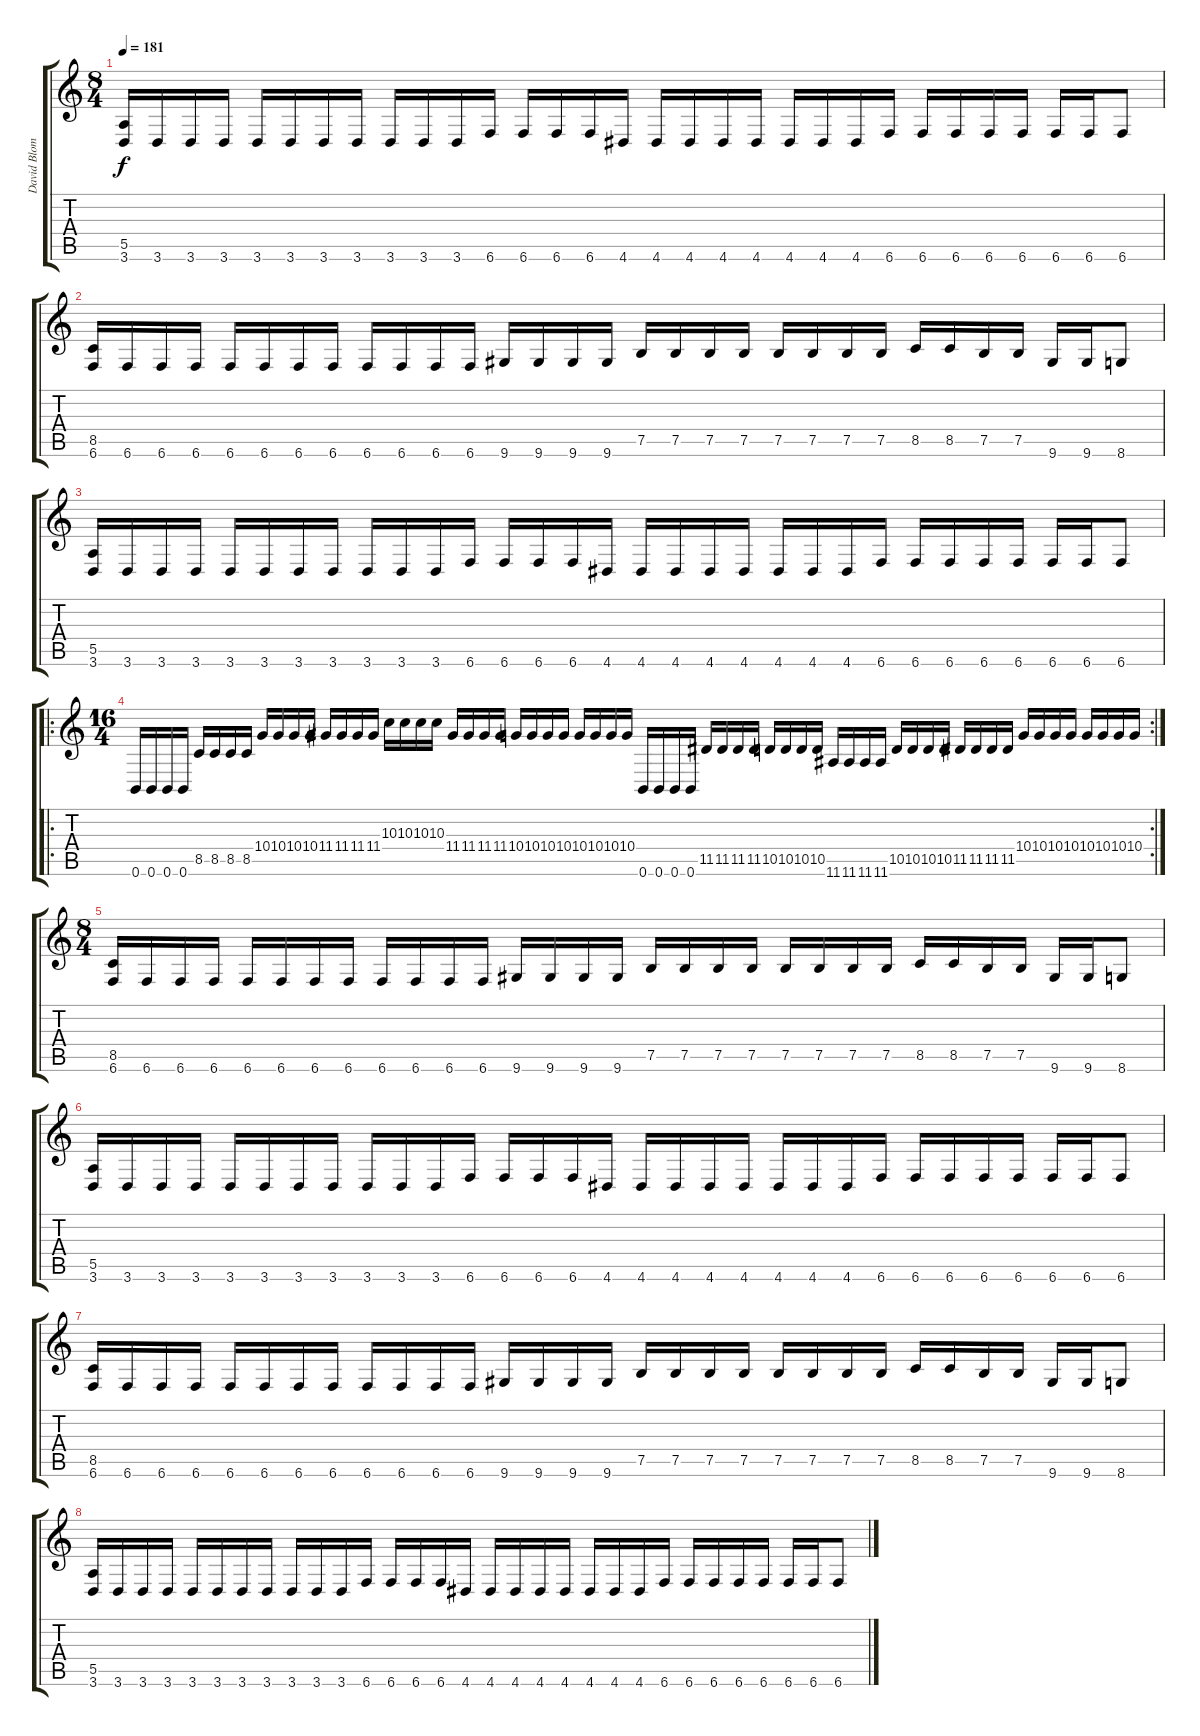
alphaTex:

\track ("David Blomqvist" "David Blom") {instrument distortionguitar}
\staff {score tabs}
\tuning (A3 Gb3 D3 A2 E2 B1) {hide}
\ts (8 4)
\tempo 181
\clef g2
\ks c
(5.5 3.6).16{dy f} 3.6.16 3.6.16 3.6.16 3.6.16 3.6.16 3.6.16 3.6.16 3.6.16 3.6.16 3.6.16 6.6.16 6.6.16 6.6.16 6.6.16 4.6.16 4.6.16 4.6.16 4.6.16 4.6.16 4.6.16 4.6.16 4.6.16 6.6.16 6.6.16 6.6.16 6.6.16 6.6.16 6.6.16 6.6.16 6.6.8 |
(8.5 6.6).16 6.6.16 6.6.16 6.6.16 6.6.16 6.6.16 6.6.16 6.6.16 6.6.16 6.6.16 6.6.16 6.6.16 9.6.16 9.6.16 9.6.16 9.6.16 7.5.16 7.5.16 7.5.16 7.5.16 7.5.16 7.5.16 7.5.16 7.5.16 8.5.16 8.5.16 7.5.16 7.5.16 9.6.16 9.6.16 8.6.8 |
(5.5 3.6).16 3.6.16 3.6.16 3.6.16 3.6.16 3.6.16 3.6.16 3.6.16 3.6.16 3.6.16 3.6.16 6.6.16 6.6.16 6.6.16 6.6.16 4.6.16 4.6.16 4.6.16 4.6.16 4.6.16 4.6.16 4.6.16 4.6.16 6.6.16 6.6.16 6.6.16 6.6.16 6.6.16 6.6.16 6.6.16 6.6.8 |
\ro
\rc 2
\ts (16 4)
0.6.16 0.6.16 0.6.16 0.6.16 8.5.16 8.5.16 8.5.16 8.5.16 10.4.16 10.4.16 10.4.16 10.4.16 11.4.16 11.4.16 11.4.16 11.4.16 10.3.16 10.3.16 10.3.16 10.3.16 11.4.16 11.4.16 11.4.16 11.4.16 10.4.16 10.4.16 10.4.16 10.4.16 10.4.16 10.4.16 10.4.16 10.4.16 0.6.16 0.6.16 0.6.16 0.6.16 11.5.16 11.5.16 11.5.16 11.5.16 10.5.16 10.5.16 10.5.16 10.5.16 11.6.16 11.6.16 11.6.16 11.6.16 10.5.16 10.5.16 10.5.16 10.5.16 11.5.16 11.5.16 11.5.16 11.5.16 10.4.16 10.4.16 10.4.16 10.4.16 10.4.16 10.4.16 10.4.16 10.4.16 |
\ts (8 4)
(8.5 6.6).16 6.6.16 6.6.16 6.6.16 6.6.16 6.6.16 6.6.16 6.6.16 6.6.16 6.6.16 6.6.16 6.6.16 9.6.16 9.6.16 9.6.16 9.6.16 7.5.16 7.5.16 7.5.16 7.5.16 7.5.16 7.5.16 7.5.16 7.5.16 8.5.16 8.5.16 7.5.16 7.5.16 9.6.16 9.6.16 8.6.8 |
(5.5 3.6).16 3.6.16 3.6.16 3.6.16 3.6.16 3.6.16 3.6.16 3.6.16 3.6.16 3.6.16 3.6.16 6.6.16 6.6.16 6.6.16 6.6.16 4.6.16 4.6.16 4.6.16 4.6.16 4.6.16 4.6.16 4.6.16 4.6.16 6.6.16 6.6.16 6.6.16 6.6.16 6.6.16 6.6.16 6.6.16 6.6.8 |
(8.5 6.6).16 6.6.16 6.6.16 6.6.16 6.6.16 6.6.16 6.6.16 6.6.16 6.6.16 6.6.16 6.6.16 6.6.16 9.6.16 9.6.16 9.6.16 9.6.16 7.5.16 7.5.16 7.5.16 7.5.16 7.5.16 7.5.16 7.5.16 7.5.16 8.5.16 8.5.16 7.5.16 7.5.16 9.6.16 9.6.16 8.6.8 |
(5.5 3.6).16 3.6.16 3.6.16 3.6.16 3.6.16 3.6.16 3.6.16 3.6.16 3.6.16 3.6.16 3.6.16 6.6.16 6.6.16 6.6.16 6.6.16 4.6.16 4.6.16 4.6.16 4.6.16 4.6.16 4.6.16 4.6.16 4.6.16 6.6.16 6.6.16 6.6.16 6.6.16 6.6.16 6.6.16 6.6.16 6.6.8
